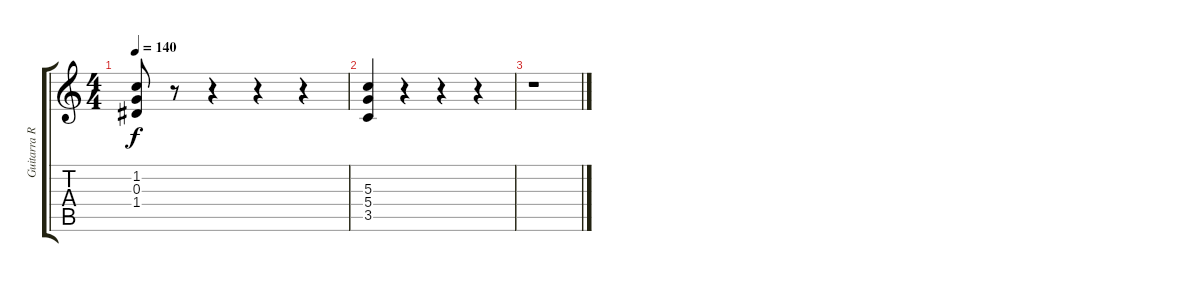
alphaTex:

\track ("Guitarra Rascat" "Guitarra R") {instrument acousticguitarsteel}
\staff {score tabs}
\tuning (E4 B3 G3 D3 A2 E2) {hide}
\ts (4 4)
\tempo 140
\clef g2
\ks c
(1.2 0.3 1.4).8{dy f} r.8 r.4 r.4 r.4 |
(5.3 5.4 3.5).4 r.4 r.4 r.4 |
r.1
